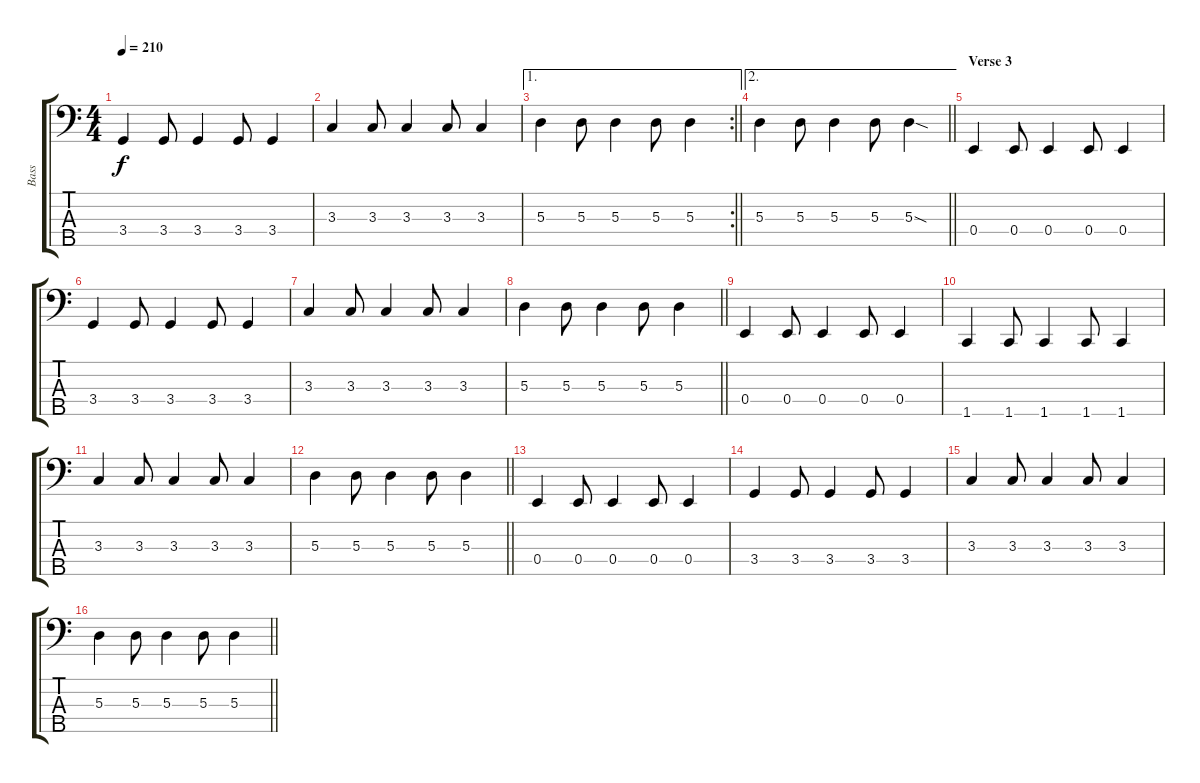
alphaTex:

\track ("Bass" "Bass") {instrument electricbasspick}
\staff {score tabs}
\tuning (G2 D2 A1 E1 B0) {hide}
\ts (4 4)
\tempo 210
\clef f4
\ks c
3.4.4{dy f} 3.4.8 3.4.4 3.4.8 3.4.4 |
3.3.4 3.3.8 3.3.4 3.3.8 3.3.4 |
\ae 1
\rc 2
\barLineRight lightlight
5.3.4 5.3.8 5.3.4 5.3.8 5.3.4 |
\ae 2
\barLineRight lightlight
5.3.4 5.3.8 5.3.4 5.3.8 5.3{sod}.4 |
\section ("" "Verse 3")
0.4.4 0.4.8 0.4.4 0.4.8 0.4.4 |
3.4.4 3.4.8 3.4.4 3.4.8 3.4.4 |
3.3.4 3.3.8 3.3.4 3.3.8 3.3.4 |
\barLineRight lightlight
5.3.4 5.3.8 5.3.4 5.3.8 5.3.4 |
0.4.4 0.4.8 0.4.4 0.4.8 0.4.4 |
1.5.4 1.5.8 1.5.4 1.5.8 1.5.4 |
3.3.4 3.3.8 3.3.4 3.3.8 3.3.4 |
\barLineRight lightlight
5.3.4 5.3.8 5.3.4 5.3.8 5.3.4 |
0.4.4 0.4.8 0.4.4 0.4.8 0.4.4 |
3.4.4 3.4.8 3.4.4 3.4.8 3.4.4 |
3.3.4 3.3.8 3.3.4 3.3.8 3.3.4 |
\barLineRight lightlight
5.3.4 5.3.8 5.3.4 5.3.8 5.3.4
